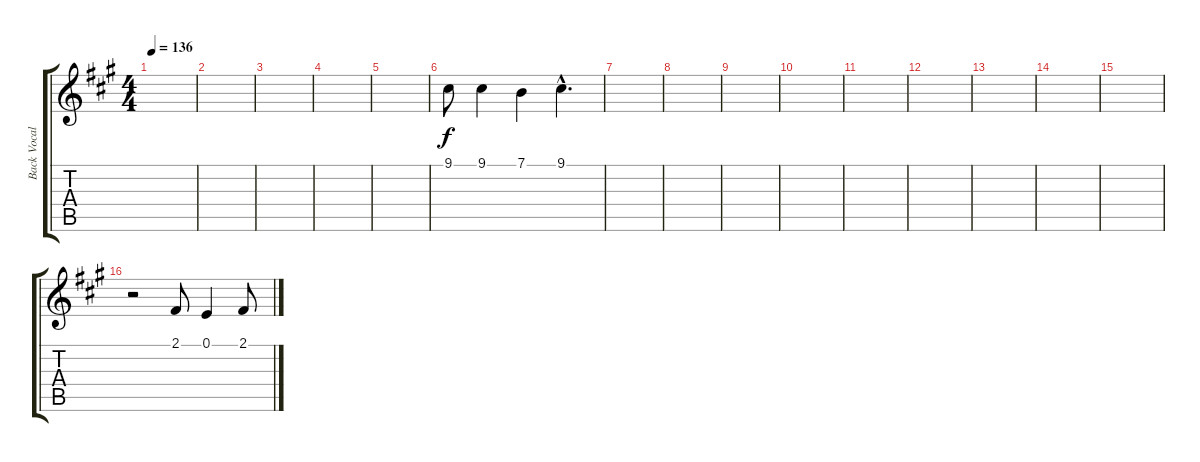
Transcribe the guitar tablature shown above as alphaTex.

\track ("Back Vocal" "Back Vocal") {instrument fx5brightness}
\staff {score tabs}
\tuning (E4 B3 Gb3 D3 A2 E2) {hide}
\ts (4 4)
\tempo 136
\clef g2
\ks a
|
|
|
|
|
9.1.8 9.1.4 7.1.4 9.1{hac}.4{d} |
|
|
|
|
|
|
|
|
|
r.2 2.1.8 0.1.4 2.1.8
